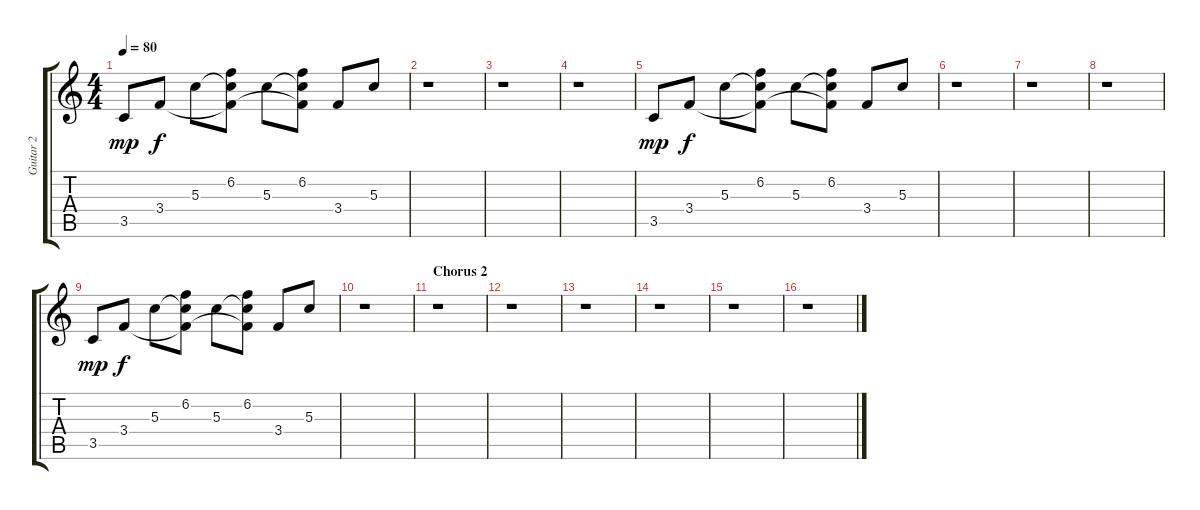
\track ("Guitar 2" "Guitar 2") {instrument acousticguitarsteel}
\staff {score tabs}
\tuning (E4 B3 G3 D3 A2 E2) {hide}
\ts (4 4)
\tempo 80
\clef g2
\ks c
3.5.8{dy mp} 3.4.8{dy f} 5.3.8 (6.2 5.3{t} 3.4{t}).8 5.3.8 (6.2 5.3{t} 3.4{t}).8 3.4.8 5.3.8 |
r.1 |
r.1 |
r.1 |
3.5.8{dy mp} 3.4.8{dy f} 5.3.8 (6.2 5.3{t} 3.4{t}).8 5.3.8 (6.2 5.3{t} 3.4{t}).8 3.4.8 5.3.8 |
r.1 |
r.1 |
r.1 |
3.5.8{dy mp} 3.4.8{dy f} 5.3.8 (6.2 5.3{t} 3.4{t}).8 5.3.8 (6.2 5.3{t} 3.4{t}).8 3.4.8 5.3.8 |
r.1 |
\section ("" "Chorus 2")
r.1 |
r.1 |
r.1 |
r.1 |
r.1 |
r.1
